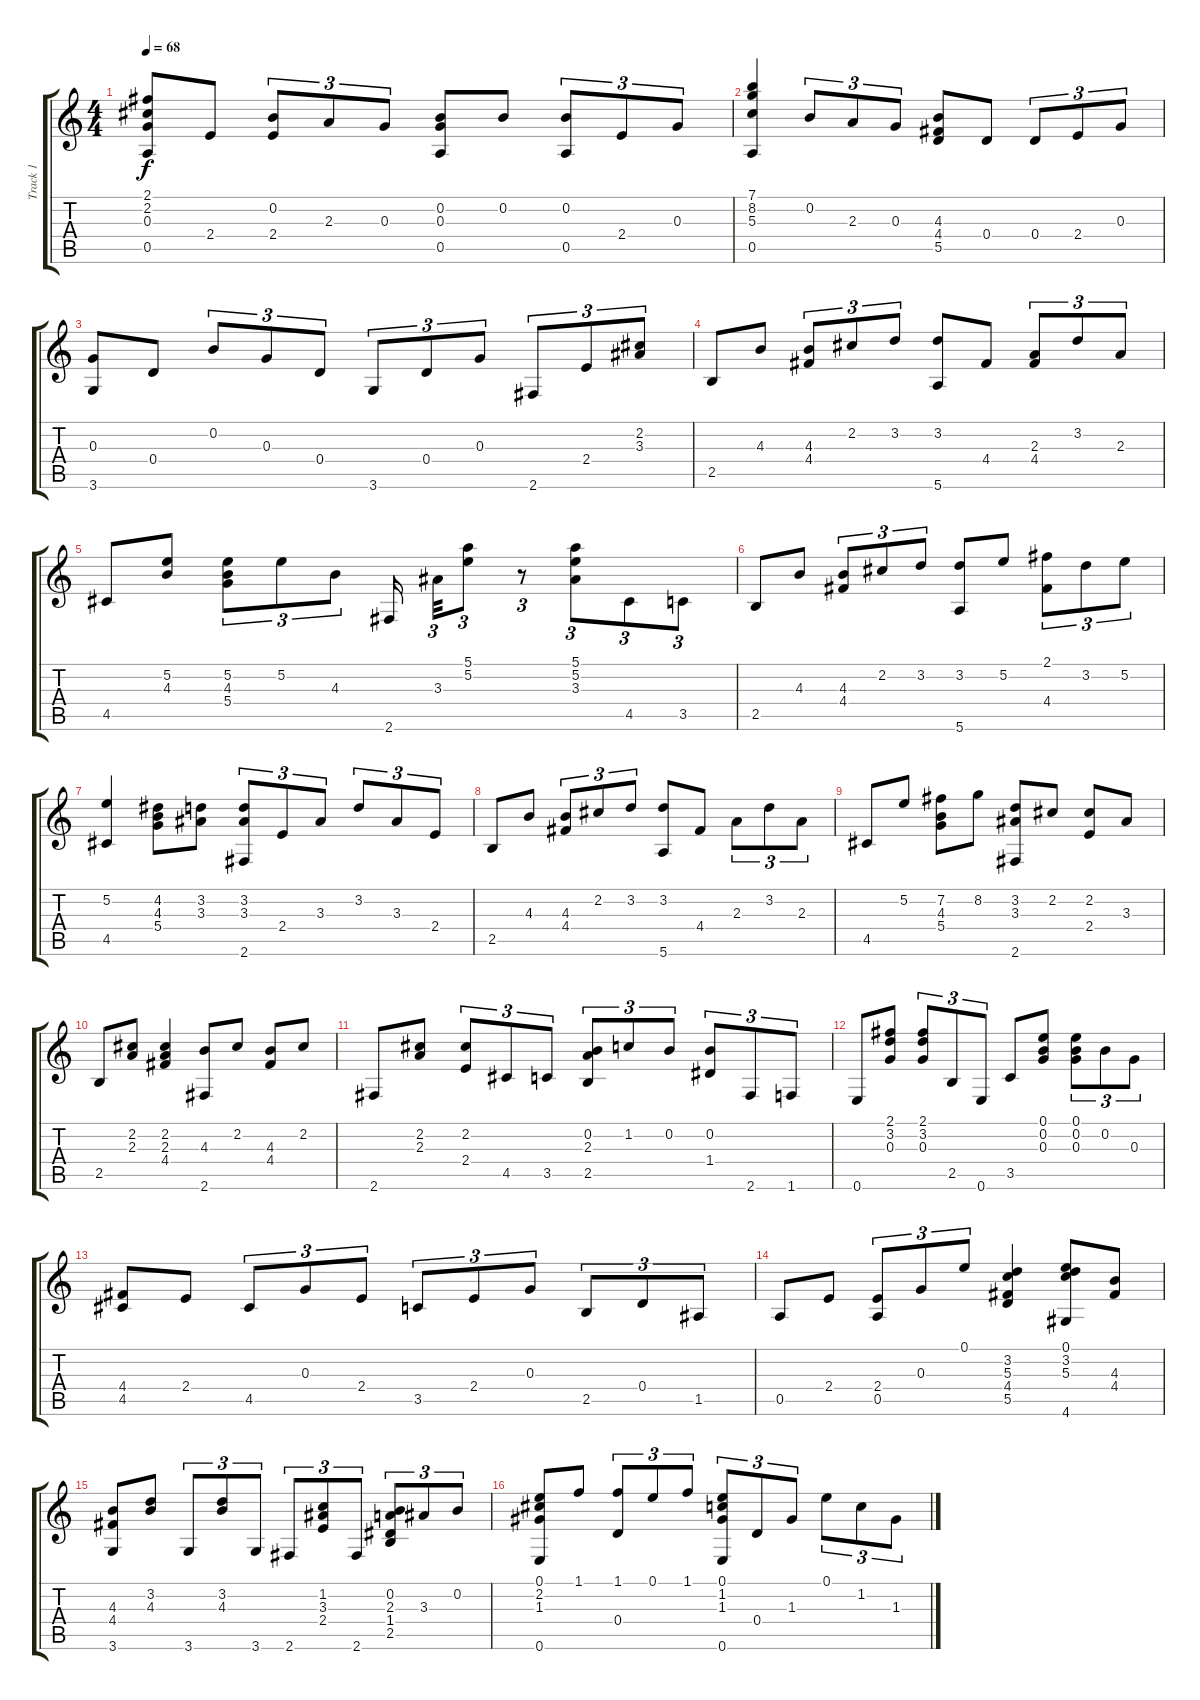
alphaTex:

\track ("Track 1" "Track 1") {instrument acousticguitarnylon}
\staff {score tabs}
\tuning (E4 B3 G3 D3 A2 E2) {hide}
\ts (4 4)
\tempo 68
\clef g2
\ks c
(2.1 2.2 0.3 0.5).8{dy f} 2.4.8 (0.2 2.4).8{tu (3 2)} 2.3.8{tu (3 2)} 0.3.8{tu (3 2)} (0.2 0.3 0.5).8 0.2.8 (0.2 0.5).8{tu (3 2)} 2.4.8{tu (3 2)} 0.3.8{tu (3 2)} |
(7.1 8.2 5.3 0.5).4 0.2.8{tu (3 2)} 2.3.8{tu (3 2)} 0.3.8{tu (3 2)} (4.3 4.4 5.5).8 0.4.8 0.4.8{tu (3 2)} 2.4.8{tu (3 2)} 0.3.8{tu (3 2)} |
(0.3 3.6).8 0.4.8 0.2.8{tu (3 2)} 0.3.8{tu (3 2)} 0.4.8{tu (3 2)} 3.6.8{tu (3 2)} 0.4.8{tu (3 2)} 0.3.8{tu (3 2)} 2.6.8{tu (3 2)} 2.4.8{tu (3 2)} (2.2 3.3).8{tu (3 2)} |
2.5.8 4.3.8 (4.3 4.4).8{tu (3 2)} 2.2.8{tu (3 2)} 3.2.8{tu (3 2)} (3.2 5.6).8 4.4.8 (2.3 4.4).8{tu (3 2)} 3.2.8{tu (3 2)} 2.3.8{tu (3 2)} |
4.5.8 (5.2 4.3).8 (5.2 4.3 5.4).8{tu (3 2)} 5.2.8{tu (3 2)} 4.3.8{tu (3 2)} 2.6.16 3.3.32{tu (3 2)} (5.1 5.2).8{tu (3 2)} r.8{tu (3 2)} (5.1 5.2 3.3).8{tu (3 2)} 4.5.8{tu (3 2)} 3.5.8{tu (3 2)} |
2.5.8 4.3.8 (4.3 4.4).8{tu (3 2)} 2.2.8{tu (3 2)} 3.2.8{tu (3 2)} (3.2 5.6).8 5.2.8 (2.1 4.4).8{tu (3 2)} 3.2.8{tu (3 2)} 5.2.8{tu (3 2)} |
(5.2 4.5).4 (4.2 4.3 5.4).8 (3.2 3.3).8 (3.2 3.3 2.6).8{tu (3 2)} 2.4.8{tu (3 2)} 3.3.8{tu (3 2)} 3.2.8{tu (3 2)} 3.3.8{tu (3 2)} 2.4.8{tu (3 2)} |
2.5.8 4.3.8 (4.3 4.4).8{tu (3 2)} 2.2.8{tu (3 2)} 3.2.8{tu (3 2)} (3.2 5.6).8 4.4.8 2.3.8{tu (3 2)} 3.2.8{tu (3 2)} 2.3.8{tu (3 2)} |
4.5.8 5.2.8 (7.2 4.3 5.4).8 8.2.8 (3.2 3.3 2.6).8 2.2.8 (2.2 2.4).8 3.3.8 |
2.5.8 (2.2 2.3).8 (2.2 2.3 4.4).4 (4.3 2.6).8 2.2.8 (4.3 4.4).8 2.2.8 |
2.6.8 (2.2 2.3).8 (2.2 2.4).8{tu (3 2)} 4.5.8{tu (3 2)} 3.5.8{tu (3 2)} (0.2 2.3 2.5).8{tu (3 2)} 1.2.8{tu (3 2)} 0.2.8{tu (3 2)} (0.2 1.4).8{tu (3 2)} 2.6.8{tu (3 2)} 1.6.8{tu (3 2)} |
0.6.8 (2.1 3.2 0.3).8 (2.1 3.2 0.3).8{tu (3 2)} 2.5.8{tu (3 2)} 0.6.8{tu (3 2)} 3.5.8 (0.1 0.2 0.3).8 (0.1 0.2 0.3).8{tu (3 2)} 0.2.8{tu (3 2)} 0.3.8{tu (3 2)} |
(4.4 4.5).8 2.4.8 4.5.8{tu (3 2)} 0.3.8{tu (3 2)} 2.4.8{tu (3 2)} 3.5.8{tu (3 2)} 2.4.8{tu (3 2)} 0.3.8{tu (3 2)} 2.5.8{tu (3 2)} 0.4.8{tu (3 2)} 1.5.8{tu (3 2)} |
0.5.8 2.4.8 (2.4 0.5).8{tu (3 2)} 0.3.8{tu (3 2)} 0.1.8{tu (3 2)} (3.2 5.3 4.4 5.5).4 (0.1 3.2 5.3 4.6).8 (4.3 4.4).8 |
(4.3 4.4 3.6).8 (3.2 4.3).8 3.6.8{tu (3 2)} (3.2 4.3).8{tu (3 2)} 3.6.8{tu (3 2)} 2.6.8{tu (3 2)} (1.2 3.3 2.4).8{tu (3 2)} 2.6.8{tu (3 2)} (0.2 2.3 1.4 2.5).8{tu (3 2)} 3.3.8{tu (3 2)} 0.2.8{tu (3 2)} |
(0.1 2.2 1.3 0.6).8 1.1.8 (1.1 0.4).8{tu (3 2)} 0.1.8{tu (3 2)} 1.1.8{tu (3 2)} (0.1 1.2 1.3 0.6).8{tu (3 2)} 0.4.8{tu (3 2)} 1.3.8{tu (3 2)} 0.1.8{tu (3 2)} 1.2.8{tu (3 2)} 1.3.8{tu (3 2)}
